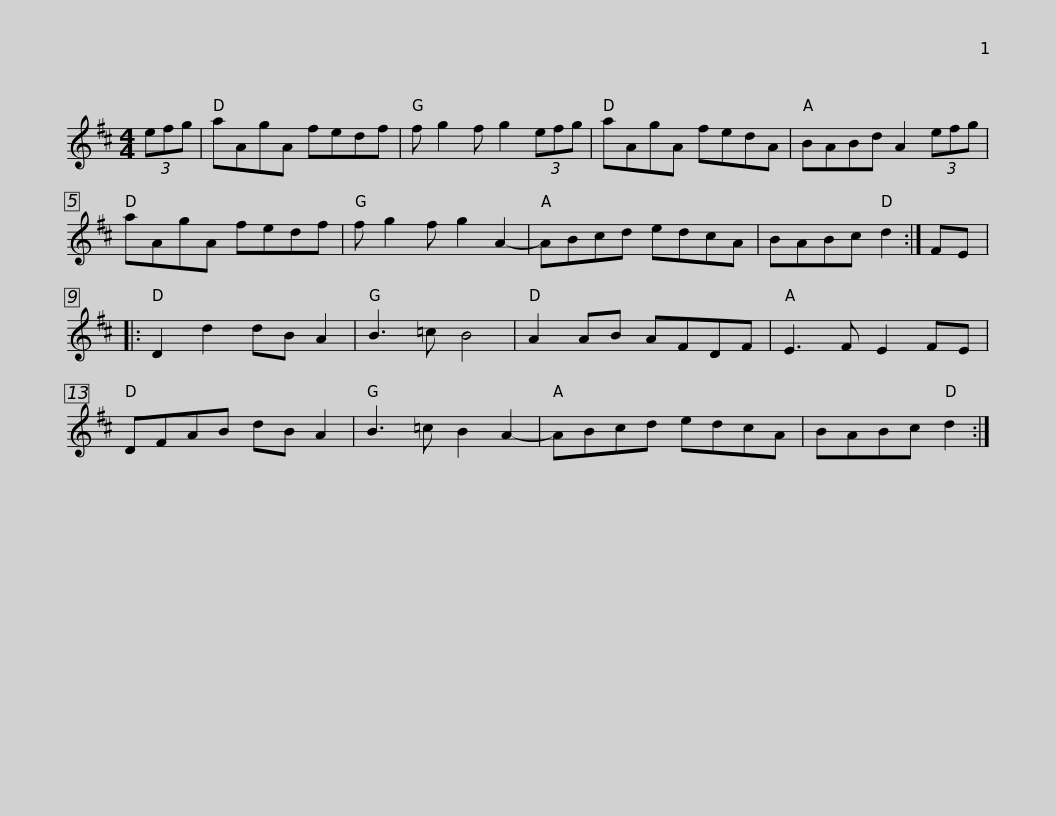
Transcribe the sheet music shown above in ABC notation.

X:1
L:1/8
M:4/4
I:linebreak $
K:D
V:1 treble
V:1
 (3efg | aAgA fedf | f g2 f g2 (3efg | aAgA fedA | BABd A2 (3efg | %5
 aAgA fedf |$ f g2 f g2 A2- | ABcd edcA | BABc d2 :| FE |: %10
 D2 d2 dB A2 | B3 =c B4 | A2 AB AFDF | E3 F E2 FE |$ DFAB dB A2 | %15
 B3 =c B2 A2- | ABcd edcA | BABc d2 :| %18
